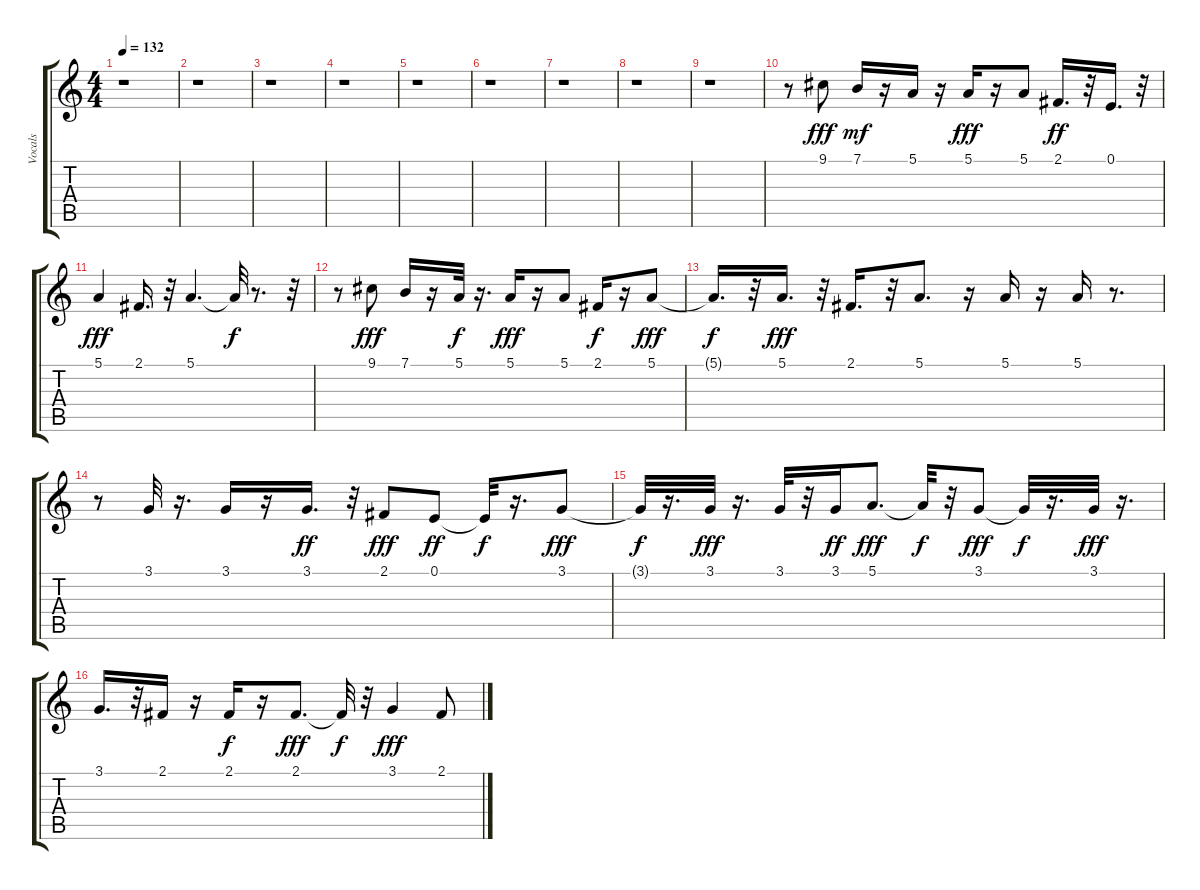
\track ("Vocals" "Vocals") {instrument vibraphone}
\staff {score tabs}
\tuning (E4 B3 G3 D3 A2 E2) {hide}
\ts (4 4)
\tempo 132
\clef g2
\ks c
r.1{dy f} |
r.1 |
r.1 |
r.1 |
r.1 |
r.1 |
r.1 |
r.1 |
r.1 |
r.8 9.1.8{dy fff} 7.1.16{dy mf} r.16 5.1.16 r.16 5.1.16{dy fff} r.16 5.1.8 2.1.16{d dy ff} r.32 0.1.16{d} r.32 |
5.1.4{dy fff} 2.1.16{d} r.32 5.1.4{d} 5.1{t}.32{dy f} r.8{d} r.32 |
r.8 9.1.8{dy fff} 7.1.16 r.16 5.1.32{dy f} r.16{d} 5.1.16{dy fff} r.16 5.1.8 2.1.16{dy f} r.16 5.1.8{dy fff} |
5.1{t}.16{d dy f} r.32 5.1.16{d dy fff} r.32 2.1.16{d} r.32 5.1.8{d} r.16 5.1.16 r.16 5.1.16 r.8{d} |
r.8 3.1.32 r.16{d} 3.1.16 r.16 3.1.16{d dy ff} r.32 2.1.8{dy fff} 0.1.8{dy ff} 0.1{t}.32{dy f} r.16{d} 3.1.8{dy fff} |
3.1{t}.32{dy f} r.16{d} 3.1.32{dy fff} r.16{d} 3.1.32 r.32 3.1.16{dy ff} 5.1.8{d dy fff} 5.1{t}.32{dy f} r.32 3.1.8{dy fff} 3.1{t}.32{dy f} r.16{d} 3.1.32{dy fff} r.16{d} |
3.1.16{d} r.32 2.1.16 r.16 2.1.16{dy f} r.16 2.1.8{d dy fff} 2.1{t}.32{dy f} r.32 3.1.4{dy fff} 2.1.8
